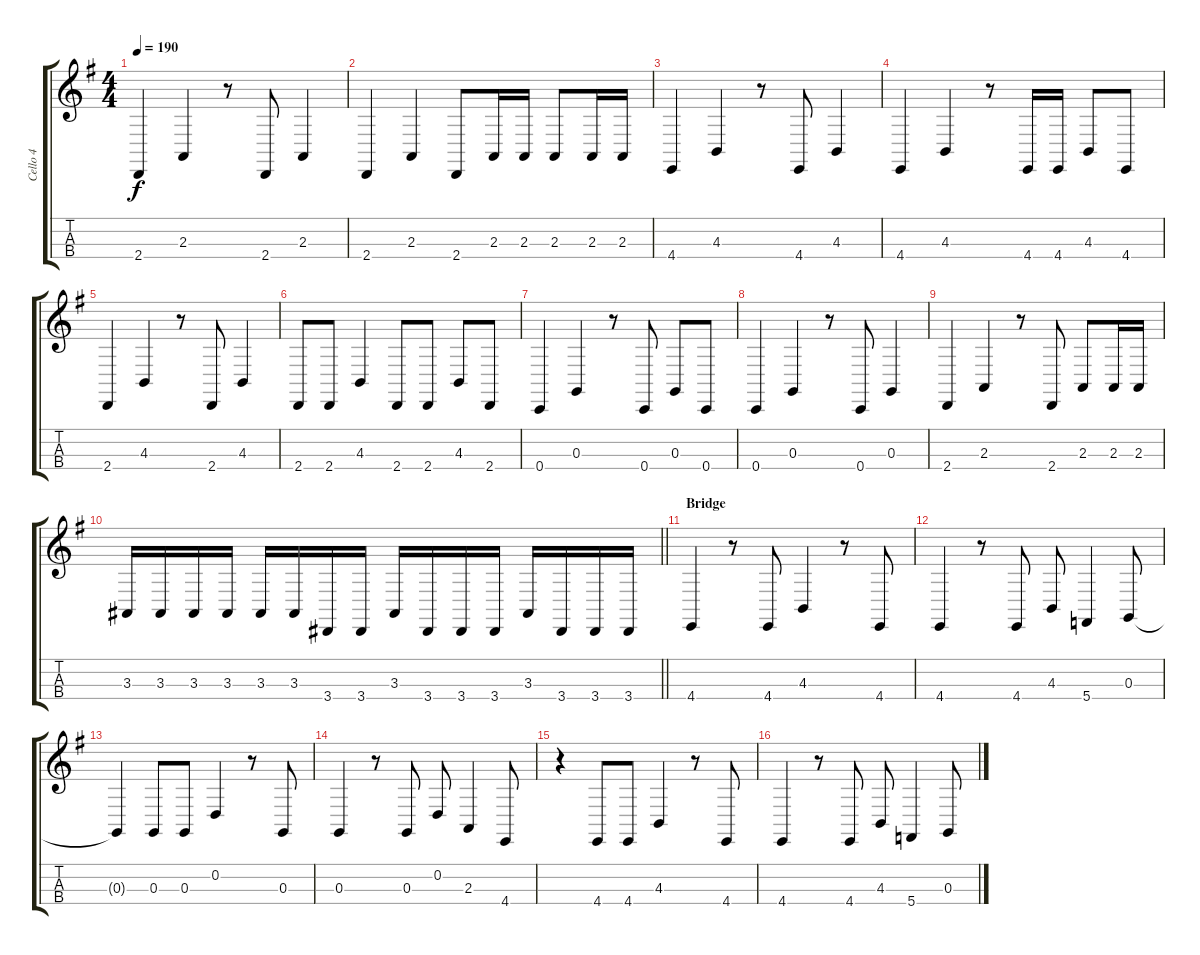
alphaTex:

\track ("Cello 4" "Cello 4") {instrument cello}
\staff {score tabs}
\tuning (A3 D3 G2 C2) {hide}
\ts (4 4)
\tempo 190
\clef g2
\ks g
2.4.4{dy f} 2.3.4 r.8 2.4.8 2.3.4 |
2.4.4 2.3.4 2.4.8 2.3.16 2.3.16 2.3.8 2.3.16 2.3.16 |
4.4.4 4.3.4 r.8 4.4.8 4.3.4 |
4.4.4 4.3.4 r.8 4.4.16 4.4.16 4.3.8 4.4.8 |
2.4.4 4.3.4 r.8 2.4.8 4.3.4 |
2.4.8 2.4.8 4.3.4 2.4.8 2.4.8 4.3.8 2.4.8 |
0.4.4 0.3.4 r.8 0.4.8 0.3.8 0.4.8 |
0.4.4 0.3.4 r.8 0.4.8 0.3.4 |
2.4.4 2.3.4 r.8 2.4.8 2.3.8 2.3.16 2.3.16 |
\barLineRight lightlight
3.3.16 3.3.16 3.3.16 3.3.16 3.3.16 3.3.16 3.4.16 3.4.16 3.3.16 3.4.16 3.4.16 3.4.16 3.3.16 3.4.16 3.4.16 3.4.16 |
\section ("" "Bridge")
4.4.4 r.8 4.4.8 4.3.4 r.8 4.4.8 |
4.4.4 r.8 4.4.8 4.3.8 5.4.4 0.3.8 |
0.3{t}.4 0.3.8 0.3.8 0.2.4 r.8 0.3.8 |
0.3.4 r.8 0.3.8 0.2.8 2.3.4 4.4.8 |
r.4 4.4.8 4.4.8 4.3.4 r.8 4.4.8 |
4.4.4 r.8 4.4.8 4.3.8 5.4.4 0.3.8
